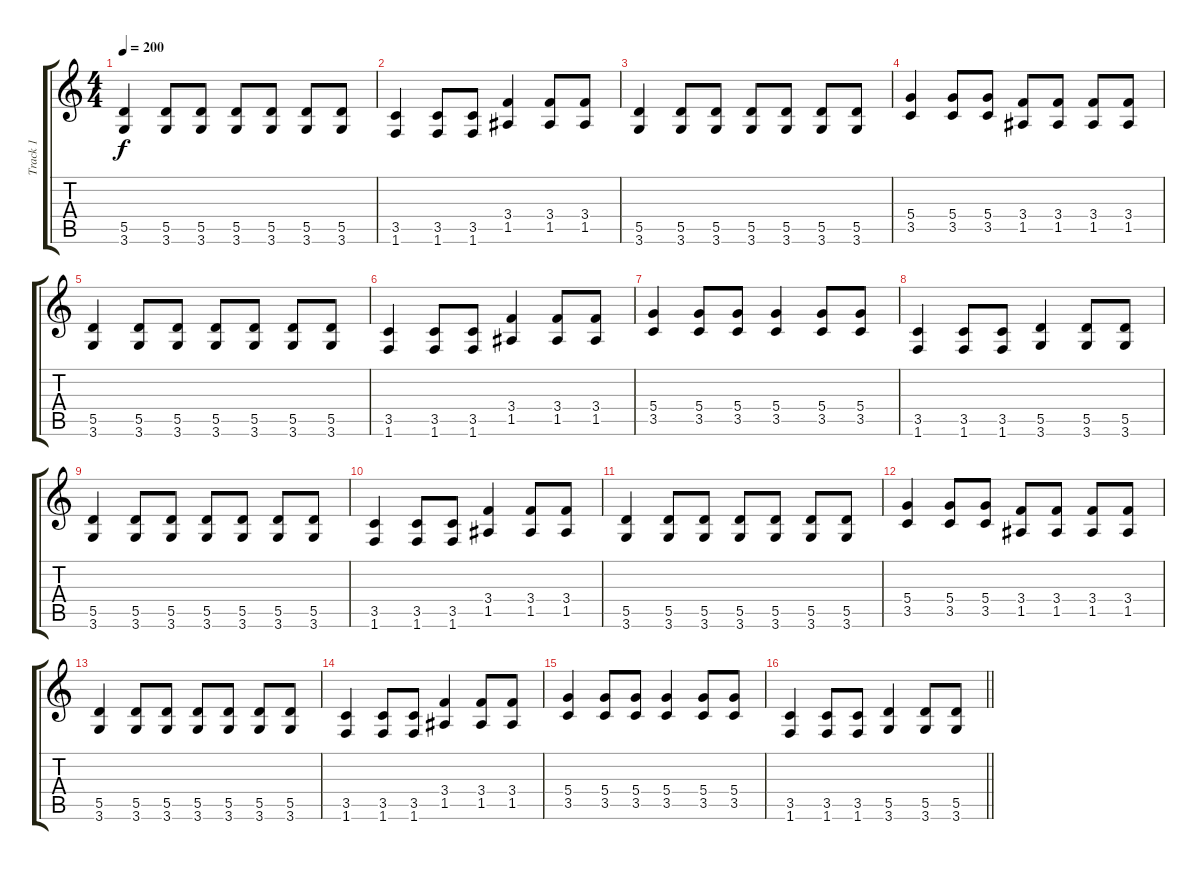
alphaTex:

\track ("Track 1" "Track 1") {instrument distortionguitar}
\staff {score tabs}
\tuning (E4 B3 G3 D3 A2 E2) {hide}
\ts (4 4)
\tempo 200
\clef g2
\ks c
(5.5 3.6).4{dy f instrument distortionguitar} (5.5 3.6).8 (5.5 3.6).8 (5.5 3.6).8 (5.5 3.6).8 (5.5 3.6).8 (5.5 3.6).8 |
(3.5 1.6).4 (3.5 1.6).8 (3.5 1.6).8 (3.4 1.5).4 (3.4 1.5).8 (3.4 1.5).8 |
(5.5 3.6).4 (5.5 3.6).8 (5.5 3.6).8 (5.5 3.6).8 (5.5 3.6).8 (5.5 3.6).8 (5.5 3.6).8 |
(5.4 3.5).4 (5.4 3.5).8 (5.4 3.5).8 (3.4 1.5).8 (3.4 1.5).8 (3.4 1.5).8 (3.4 1.5).8 |
(5.5 3.6).4 (5.5 3.6).8 (5.5 3.6).8 (5.5 3.6).8 (5.5 3.6).8 (5.5 3.6).8 (5.5 3.6).8 |
(3.5 1.6).4 (3.5 1.6).8 (3.5 1.6).8 (3.4 1.5).4 (3.4 1.5).8 (3.4 1.5).8 |
(5.4 3.5).4 (5.4 3.5).8 (5.4 3.5).8 (5.4 3.5).4 (5.4 3.5).8 (5.4 3.5).8 |
(3.5 1.6).4 (3.5 1.6).8 (3.5 1.6).8 (5.5 3.6).4 (5.5 3.6).8 (5.5 3.6).8 |
(5.5 3.6).4 (5.5 3.6).8 (5.5 3.6).8 (5.5 3.6).8 (5.5 3.6).8 (5.5 3.6).8 (5.5 3.6).8 |
(3.5 1.6).4 (3.5 1.6).8 (3.5 1.6).8 (3.4 1.5).4 (3.4 1.5).8 (3.4 1.5).8 |
(5.5 3.6).4 (5.5 3.6).8 (5.5 3.6).8 (5.5 3.6).8 (5.5 3.6).8 (5.5 3.6).8 (5.5 3.6).8 |
(5.4 3.5).4 (5.4 3.5).8 (5.4 3.5).8 (3.4 1.5).8 (3.4 1.5).8 (3.4 1.5).8 (3.4 1.5).8 |
(5.5 3.6).4 (5.5 3.6).8 (5.5 3.6).8 (5.5 3.6).8 (5.5 3.6).8 (5.5 3.6).8 (5.5 3.6).8 |
(3.5 1.6).4 (3.5 1.6).8 (3.5 1.6).8 (3.4 1.5).4 (3.4 1.5).8 (3.4 1.5).8 |
(5.4 3.5).4 (5.4 3.5).8 (5.4 3.5).8 (5.4 3.5).4 (5.4 3.5).8 (5.4 3.5).8 |
\barLineRight lightlight
(3.5 1.6).4 (3.5 1.6).8 (3.5 1.6).8 (5.5 3.6).4 (5.5 3.6).8 (5.5 3.6).8
